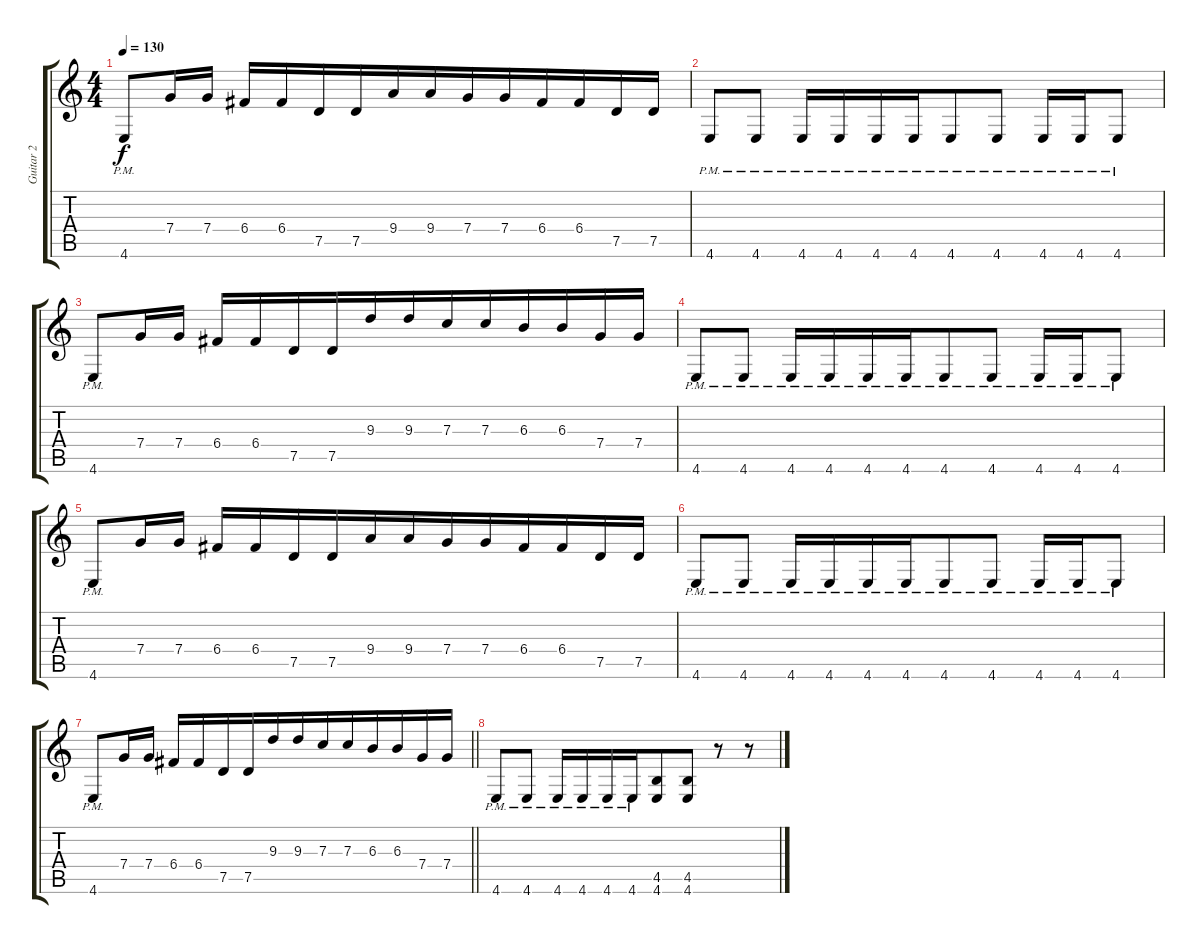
\track ("Guitar 2" "Guitar 2") {instrument distortionguitar}
\staff {score tabs}
\tuning (D4 A3 F3 C3 G2 C2) {hide}
\ts (4 4)
\tempo 130
\clef g2
\ks c
4.6{pm}.8{dy f} 7.4.16{beam merge} 7.4.16 6.4.16{beam merge} 6.4.16{beam merge} 7.5.16{beam merge} 7.5.16{beam merge} 9.4.16{beam merge} 9.4.16{beam merge} 7.4.16{beam merge} 7.4.16{beam merge} 6.4.16{beam merge} 6.4.16{beam merge} 7.5.16{beam merge} 7.5.16 |
4.6{pm}.8{beam merge} 4.6{pm}.8 4.6{pm}.16{beam merge} 4.6{pm}.16 4.6{pm}.16{beam merge} 4.6{pm}.16{beam merge} 4.6{pm}.8 4.6{pm}.8 4.6{pm}.16 4.6{pm}.16 4.6{pm}.8 |
4.6{pm}.8 7.4.16{beam merge} 7.4.16 6.4.16{beam merge} 6.4.16{beam merge} 7.5.16{beam merge} 7.5.16{beam merge} 9.3.16{beam merge} 9.3.16{beam merge} 7.3.16{beam merge} 7.3.16{beam merge} 6.3.16{beam merge} 6.3.16{beam merge} 7.4.16{beam merge} 7.4.16 |
4.6{pm}.8{beam merge} 4.6{pm}.8 4.6{pm}.16{beam merge} 4.6{pm}.16 4.6{pm}.16{beam merge} 4.6{pm}.16{beam merge} 4.6{pm}.8 4.6{pm}.8 4.6{pm}.16 4.6{pm}.16 4.6{pm}.8 |
4.6{pm}.8 7.4.16{beam merge} 7.4.16 6.4.16{beam merge} 6.4.16{beam merge} 7.5.16{beam merge} 7.5.16{beam merge} 9.4.16{beam merge} 9.4.16{beam merge} 7.4.16{beam merge} 7.4.16{beam merge} 6.4.16{beam merge} 6.4.16{beam merge} 7.5.16{beam merge} 7.5.16 |
4.6{pm}.8{beam merge} 4.6{pm}.8 4.6{pm}.16{beam merge} 4.6{pm}.16 4.6{pm}.16{beam merge} 4.6{pm}.16{beam merge} 4.6{pm}.8 4.6{pm}.8 4.6{pm}.16 4.6{pm}.16 4.6{pm}.8 |
\barLineRight lightlight
4.6{pm}.8 7.4.16{beam merge} 7.4.16 6.4.16{beam merge} 6.4.16{beam merge} 7.5.16{beam merge} 7.5.16{beam merge} 9.3.16{beam merge} 9.3.16{beam merge} 7.3.16{beam merge} 7.3.16{beam merge} 6.3.16{beam merge} 6.3.16{beam merge} 7.4.16{beam merge} 7.4.16 |
4.6{pm}.8{beam merge} 4.6{pm}.8 4.6{pm}.16{beam merge} 4.6{pm}.16 4.6{pm}.16{beam merge} 4.6{pm}.16{beam merge} (4.5 4.6).8 (4.5 4.6).8 r.8 r.8
